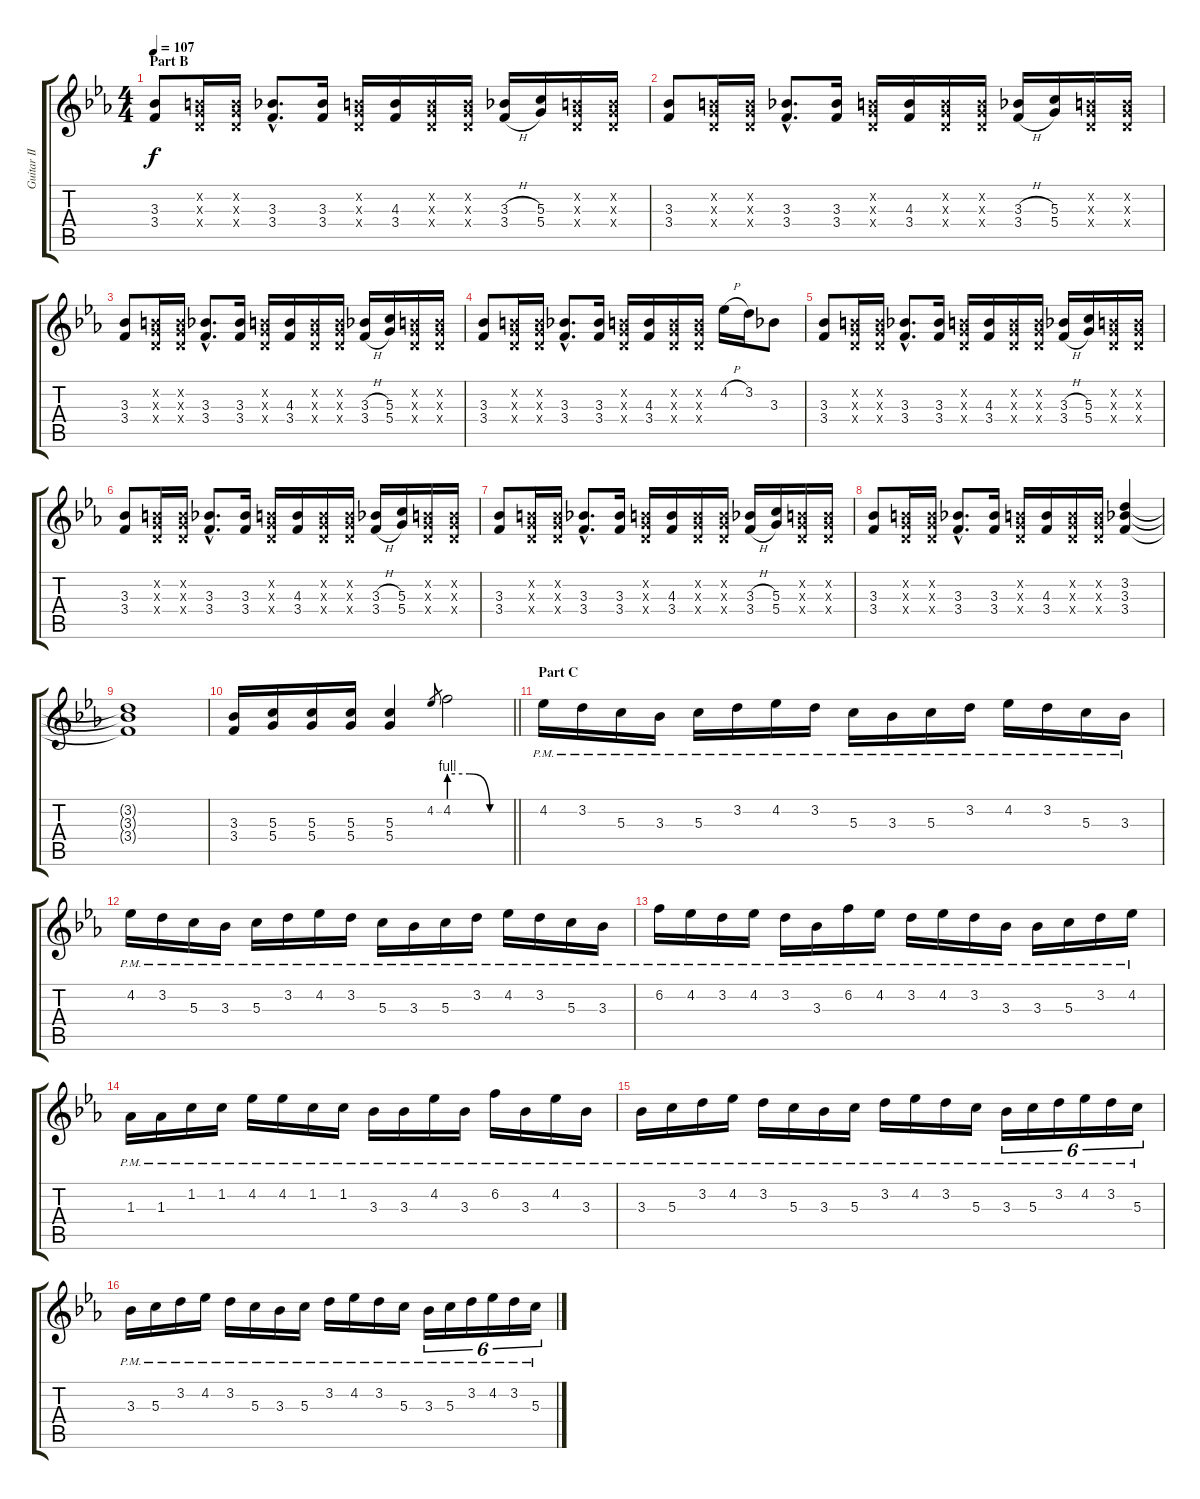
\track ("Guitar II (Daita)" "Guitar II ") {instrument distortionguitar}
\staff {score tabs}
\tuning (E4 B3 G3 D3 A2 E2) {hide}
\ts (4 4)
\section ("" "Part B")
\tempo 107
\clef g2
\ks eb
(3.3 3.4).8{dy f} (0.2{x} 0.3{x} 0.4{x}).16 (0.2{x} 0.3{x} 0.4{x}).16 (3.3{hac} 3.4{hac}).8{d} (3.3 3.4).16 (0.2{x} 0.3{x} 0.4{x}).16 (4.3 3.4).16 (0.2{x} 0.3{x} 0.4{x}).16 (0.2{x} 0.3{x} 0.4{x}).16 (3.3{h} 3.4{h}).16 (5.3 5.4).16 (0.2{x} 0.3{x} 0.4{x}).16 (0.2{x} 0.3{x} 0.4{x}).16 |
(3.3 3.4).8 (0.2{x} 0.3{x} 0.4{x}).16 (0.2{x} 0.3{x} 0.4{x}).16 (3.3{hac} 3.4{hac}).8{d} (3.3 3.4).16 (0.2{x} 0.3{x} 0.4{x}).16 (4.3 3.4).16 (0.2{x} 0.3{x} 0.4{x}).16 (0.2{x} 0.3{x} 0.4{x}).16 (3.3{h} 3.4{h}).16 (5.3 5.4).16 (0.2{x} 0.3{x} 0.4{x}).16 (0.2{x} 0.3{x} 0.4{x}).16 |
(3.3 3.4).8 (0.2{x} 0.3{x} 0.4{x}).16 (0.2{x} 0.3{x} 0.4{x}).16 (3.3{hac} 3.4{hac}).8{d} (3.3 3.4).16 (0.2{x} 0.3{x} 0.4{x}).16 (4.3 3.4).16 (0.2{x} 0.3{x} 0.4{x}).16 (0.2{x} 0.3{x} 0.4{x}).16 (3.3{h} 3.4{h}).16 (5.3 5.4).16 (0.2{x} 0.3{x} 0.4{x}).16 (0.2{x} 0.3{x} 0.4{x}).16 |
(3.3 3.4).8 (0.2{x} 0.3{x} 0.4{x}).16 (0.2{x} 0.3{x} 0.4{x}).16 (3.3{hac} 3.4{hac}).8{d} (3.3 3.4).16 (0.2{x} 0.3{x} 0.4{x}).16 (4.3 3.4).16 (0.2{x} 0.3{x} 0.4{x}).16 (0.2{x} 0.3{x} 0.4{x}).16 4.2{h}.16 3.2.16 3.3.8 |
(3.3 3.4).8 (0.2{x} 0.3{x} 0.4{x}).16 (0.2{x} 0.3{x} 0.4{x}).16 (3.3{hac} 3.4{hac}).8{d} (3.3 3.4).16 (0.2{x} 0.3{x} 0.4{x}).16 (4.3 3.4).16 (0.2{x} 0.3{x} 0.4{x}).16 (0.2{x} 0.3{x} 0.4{x}).16 (3.3{h} 3.4{h}).16 (5.3 5.4).16 (0.2{x} 0.3{x} 0.4{x}).16 (0.2{x} 0.3{x} 0.4{x}).16 |
(3.3 3.4).8 (0.2{x} 0.3{x} 0.4{x}).16 (0.2{x} 0.3{x} 0.4{x}).16 (3.3{hac} 3.4{hac}).8{d} (3.3 3.4).16 (0.2{x} 0.3{x} 0.4{x}).16 (4.3 3.4).16 (0.2{x} 0.3{x} 0.4{x}).16 (0.2{x} 0.3{x} 0.4{x}).16 (3.3{h} 3.4{h}).16 (5.3 5.4).16 (0.2{x} 0.3{x} 0.4{x}).16 (0.2{x} 0.3{x} 0.4{x}).16 |
(3.3 3.4).8 (0.2{x} 0.3{x} 0.4{x}).16 (0.2{x} 0.3{x} 0.4{x}).16 (3.3{hac} 3.4{hac}).8{d} (3.3 3.4).16 (0.2{x} 0.3{x} 0.4{x}).16 (4.3 3.4).16 (0.2{x} 0.3{x} 0.4{x}).16 (0.2{x} 0.3{x} 0.4{x}).16 (3.3{h} 3.4{h}).16 (5.3 5.4).16 (0.2{x} 0.3{x} 0.4{x}).16 (0.2{x} 0.3{x} 0.4{x}).16 |
(3.3 3.4).8 (0.2{x} 0.3{x} 0.4{x}).16 (0.2{x} 0.3{x} 0.4{x}).16 (3.3{hac} 3.4{hac}).8{d} (3.3 3.4).16 (0.2{x} 0.3{x} 0.4{x}).16 (4.3 3.4).16 (0.2{x} 0.3{x} 0.4{x}).16 (0.2{x} 0.3{x} 0.4{x}).16 (3.2 3.3 3.4).4 |
(3.2{t} 3.3{t} 3.4{t}).1 |
\barLineRight lightlight
(3.3 3.4).16 (5.3 5.4).16 (5.3 5.4).16 (5.3 5.4).16 (5.3 5.4).4 4.2.8{gr} 4.2{be (custom 0 4 20 4 40 0 60 0)}.2 |
\section ("" "Part C")
4.2{pm}.16 3.2{pm}.16 5.3{pm}.16 3.3{pm}.16 5.3{pm}.16 3.2{pm}.16 4.2{pm}.16 3.2{pm}.16 5.3{pm}.16 3.3{pm}.16 5.3{pm}.16 3.2{pm}.16 4.2{pm}.16 3.2{pm}.16 5.3{pm}.16 3.3{pm}.16 |
4.2{pm}.16 3.2{pm}.16 5.3{pm}.16 3.3{pm}.16 5.3{pm}.16 3.2{pm}.16 4.2{pm}.16 3.2{pm}.16 5.3{pm}.16 3.3{pm}.16 5.3{pm}.16 3.2{pm}.16 4.2{pm}.16 3.2{pm}.16 5.3{pm}.16 3.3{pm}.16 |
6.2{pm}.16 4.2{pm}.16 3.2{pm}.16 4.2{pm}.16 3.2{pm}.16 3.3{pm}.16 6.2{pm}.16 4.2{pm}.16 3.2{pm}.16 4.2{pm}.16 3.2{pm}.16 3.3{pm}.16 3.3{pm}.16 5.3{pm}.16 3.2{pm}.16 4.2{pm}.16 |
1.3{pm}.16 1.3{pm}.16 1.2{pm}.16 1.2{pm}.16 4.2{pm}.16 4.2{pm}.16 1.2{pm}.16 1.2{pm}.16 3.3{pm}.16 3.3{pm}.16 4.2{pm}.16 3.3{pm}.16 6.2{pm}.16 3.3{pm}.16 4.2{pm}.16 3.3{pm}.16 |
3.3{pm}.16 5.3{pm}.16 3.2{pm}.16 4.2{pm}.16 3.2{pm}.16 5.3{pm}.16 3.3{pm}.16 5.3{pm}.16 3.2{pm}.16 4.2{pm}.16 3.2{pm}.16 5.3{pm}.16 3.3{pm}.16{tu (6 4)} 5.3{pm}.16{tu (6 4)} 3.2{pm}.16{tu (6 4)} 4.2{pm}.16{tu (6 4)} 3.2{pm}.16{tu (6 4)} 5.3{pm}.16{tu (6 4)} |
3.3{pm}.16 5.3{pm}.16 3.2{pm}.16 4.2{pm}.16 3.2{pm}.16 5.3{pm}.16 3.3{pm}.16 5.3{pm}.16 3.2{pm}.16 4.2{pm}.16 3.2{pm}.16 5.3{pm}.16 3.3{pm}.16{tu (6 4)} 5.3{pm}.16{tu (6 4)} 3.2{pm}.16{tu (6 4)} 4.2{pm}.16{tu (6 4)} 3.2{pm}.16{tu (6 4)} 5.3{pm}.16{tu (6 4)}
